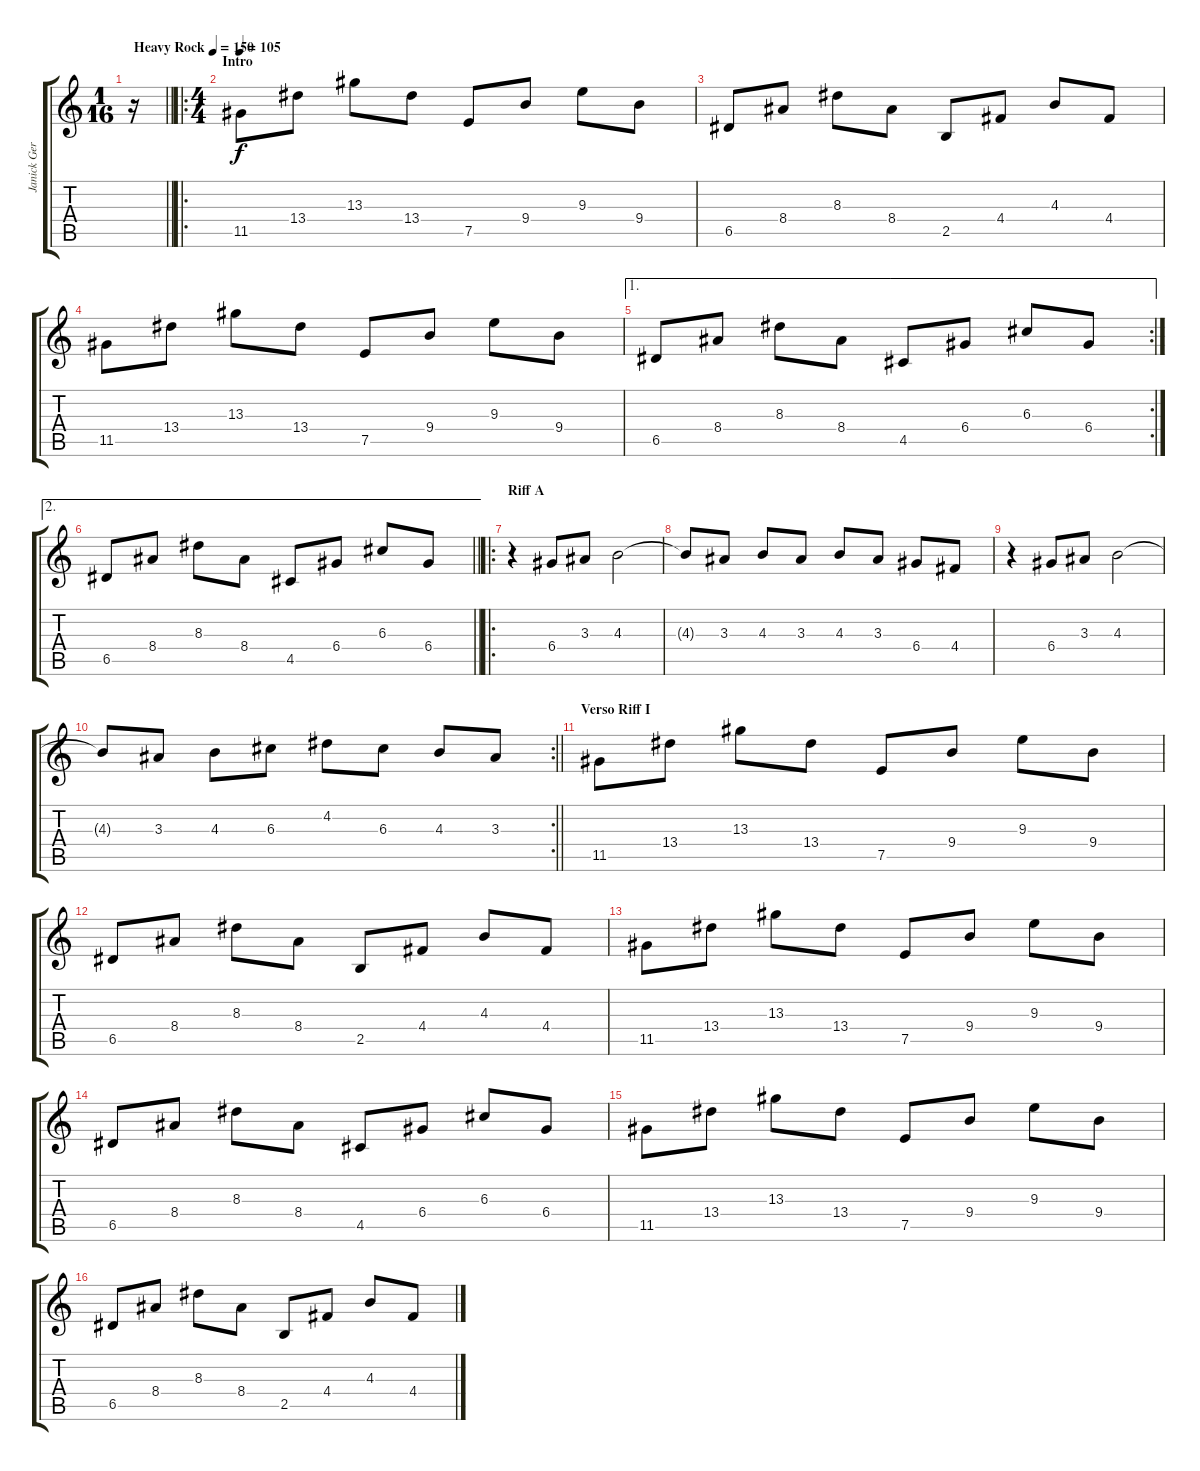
\track ("Janick Gers" "Janick Ger") {instrument overdrivenguitar}
\staff {score tabs}
\tuning (E4 B3 G3 D3 A2 E2) {hide}
\ts (1 16)
\tempo (150 "Heavy Rock")
\clef g2
\barLineRight lightlight
\ks c
r.16{dy f instrument overdrivenguitar} |
\ro
\ts (4 4)
\section ("" "Intro")
\tempo 105
11.5.8 13.4.8 13.3.8 13.4.8 7.5.8 9.4.8 9.3.8 9.4.8 |
6.5.8 8.4.8 8.3.8 8.4.8 2.5.8 4.4.8 4.3.8 4.4.8 |
11.5.8 13.4.8 13.3.8 13.4.8 7.5.8 9.4.8 9.3.8 9.4.8 |
\ae 1
\rc 2
6.5.8 8.4.8 8.3.8 8.4.8 4.5.8 6.4.8 6.3.8 6.4.8 |
\ae 2
\barLineRight lightlight
6.5.8 8.4.8 8.3.8 8.4.8 4.5.8 6.4.8 6.3.8{volume 15} 6.4.8 |
\ro
\section ("" "Riff A")
r.4{volume 15} 6.4.8 3.3.8 4.3.2 |
4.3{t}.8 3.3.8 4.3.8 3.3.8 4.3.8 3.3.8 6.4.8 4.4.8 |
r.4 6.4.8 3.3.8 4.3.2 |
\rc 2
\barLineRight lightlight
4.3{t}.8 3.3.8 4.3.8 6.3.8 4.2.8 6.3.8 4.3.8 3.3.8 |
\section ("" "Verso Riff I")
11.5.8{volume 11} 13.4.8 13.3.8 13.4.8 7.5.8 9.4.8 9.3.8 9.4.8 |
6.5.8 8.4.8 8.3.8 8.4.8 2.5.8 4.4.8 4.3.8 4.4.8 |
11.5.8 13.4.8 13.3.8 13.4.8 7.5.8 9.4.8 9.3.8 9.4.8 |
6.5.8 8.4.8 8.3.8 8.4.8 4.5.8 6.4.8 6.3.8 6.4.8 |
11.5.8 13.4.8 13.3.8 13.4.8 7.5.8 9.4.8 9.3.8 9.4.8 |
6.5.8 8.4.8 8.3.8 8.4.8 2.5.8 4.4.8 4.3.8 4.4.8
